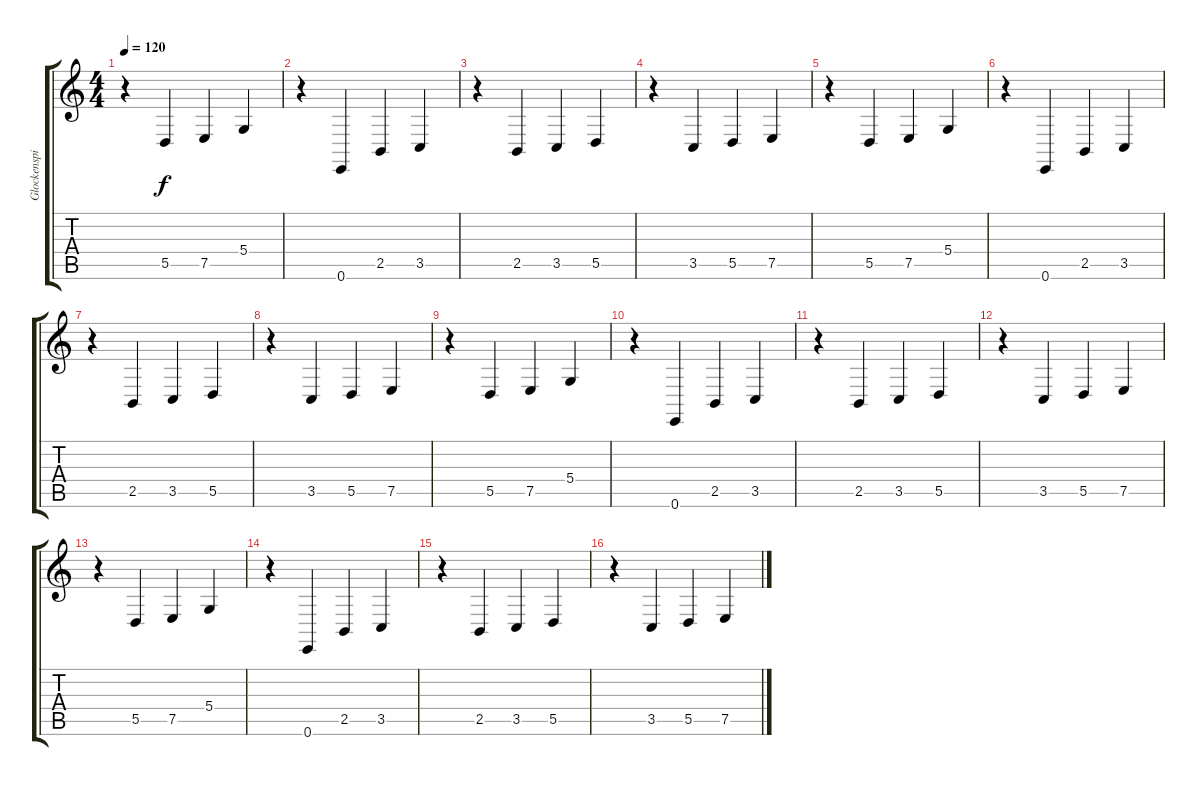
\track ("Glockenspiel" "Glockenspi") {instrument glockenspiel}
\staff {score tabs}
\tuning (E4 B3 G3 D3 A2 E2) {hide}
\ts (4 4)
\tempo 120
\clef g2
\ks c
r.4{dy f} 5.5.4 7.5.4 5.4.4 |
r.4 0.6.4 2.5.4 3.5.4 |
r.4 2.5.4 3.5.4 5.5.4 |
r.4 3.5.4 5.5.4 7.5.4 |
r.4 5.5.4 7.5.4 5.4.4 |
r.4 0.6.4 2.5.4 3.5.4 |
r.4 2.5.4 3.5.4 5.5.4 |
r.4 3.5.4 5.5.4 7.5.4 |
r.4 5.5.4 7.5.4 5.4.4 |
r.4 0.6.4 2.5.4 3.5.4 |
r.4 2.5.4 3.5.4 5.5.4 |
r.4 3.5.4 5.5.4 7.5.4 |
r.4 5.5.4 7.5.4 5.4.4 |
r.4 0.6.4 2.5.4 3.5.4 |
r.4 2.5.4 3.5.4 5.5.4 |
r.4 3.5.4 5.5.4 7.5.4
